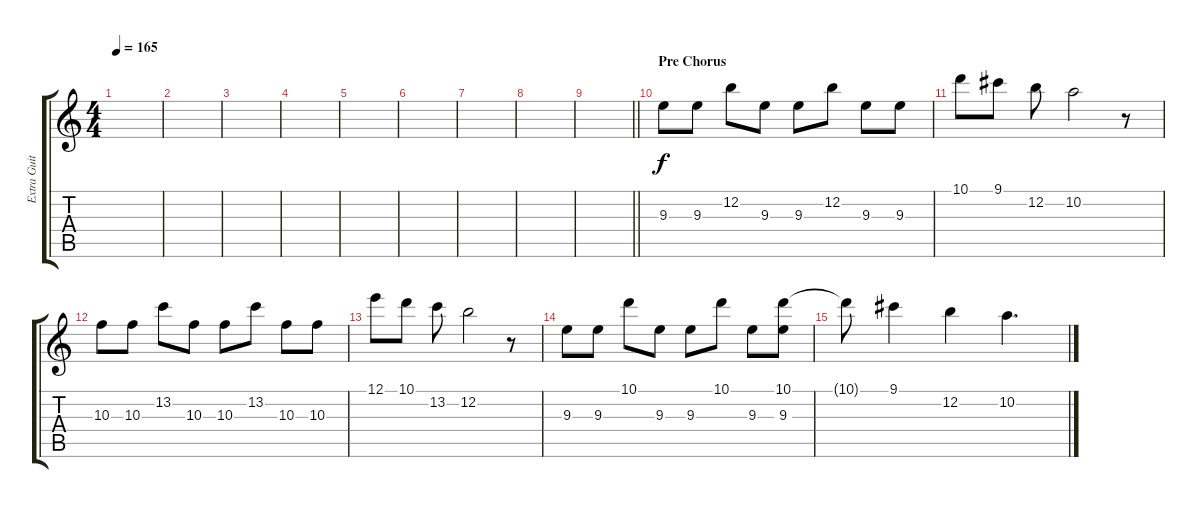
\track ("Extra Guitar" "Extra Guit") {instrument overdrivenguitar}
\staff {score tabs}
\tuning (E4 B3 G3 D3 A2 E2) {hide}
\ts (4 4)
\tempo 165
\clef g2
\ks c
|
|
|
|
|
|
|
|
\barLineRight lightlight
|
\section ("" "Pre Chorus")
9.3.8 9.3.8 12.2.8 9.3.8 9.3.8 12.2.8 9.3.8 9.3.8 |
10.1.8 9.1.8 12.2.8 10.2.2 r.8 |
10.3.8 10.3.8 13.2.8 10.3.8 10.3.8 13.2.8 10.3.8 10.3.8 |
12.1.8 10.1.8 13.2.8 12.2.2 r.8 |
9.3.8 9.3.8 10.1.8 9.3.8 9.3.8 10.1.8 9.3.8 (10.1 9.3).8 |
10.1{t}.8 9.1.4 12.2.4 10.2.4{d}
